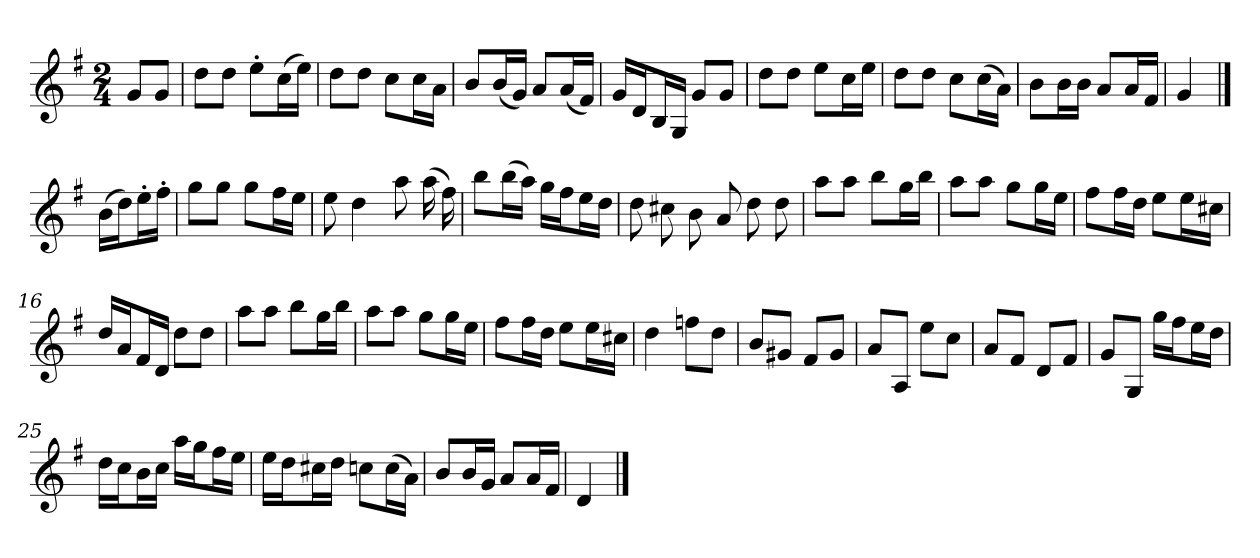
**kern
*part1
*staff1
*clefG2
*k[f#]
*G:
*M2/4
*MM120
=
8g/L
8g/J
=1
8dd\L
8dd\J
8ee'\L
(16cc\L
16ee\JJ)
=2
8dd\L
8dd\J
8cc\L
16cc\L
16a\JJ
=3
8b/L
(16b/L
16g/JJ)
8a/L
(16a/L
16f#/JJ)
=4
16g/LL
16d/J
16B/L
16G/JJ
8g/L
8g/J
=5
8dd\L
8dd\J
8ee\L
16cc\L
16ee\JJ
=6
8dd\L
8dd\J
8cc\L
(16cc\L
16a\JJ)
=7
8b\L
16b\L
16b\JJ
8a/L
16a/L
16f#/JJ
=8
4g
==
(16b\LL
16dd\J)
16ee'\L
16ff#'\JJ
=9
8gg\L
8gg\J
8gg\L
16ff#\L
16ee\JJ
=10
8ee
4dd
8aa
(16aa
16ff#)
=11
8bb\L
(16bb\L
16aa\JJ)
16gg\LL
16ff#\J
16ee\L
16dd\JJ
=12
8dd
8cc#X
8b
8a
8dd
8dd
=13
8aa\L
8aa\J
8bb\L
16gg\L
16bb\JJ
=14
8aa\L
8aa\J
8gg\L
16gg\L
16ee\JJ
=15
8ff#\L
16ff#\L
16dd\JJ
8ee\L
16ee\L
16cc#X\JJ
=16
16dd/LL
16a/J
16f#/L
16d/JJ
8dd\L
8dd\J
=17
8aa\L
8aa\J
8bb\L
16gg\L
16bb\JJ
=18
8aa\L
8aa\J
8gg\L
16gg\L
16ee\JJ
=19
8ff#\L
16ff#\L
16dd\JJ
8ee\L
16ee\L
16cc#X\JJ
=20
4dd
8ffn\L
8dd\J
=21
8b/L
8g#X/J
8f#/L
8g#/J
=22
8a/L
8A/J
8ee\L
8cc\J
=23
8a/L
8f#/J
8d/L
8f#/J
=24
8g/L
8G/J
16gg\LL
16ff#\J
16ee\L
16dd\JJ
=25
16dd\LL
16cc\J
16b\L
16cc\JJ
16aa\LL
16gg\J
16ff#\L
16ee\JJ
=26
16ee\LL
16dd\J
16cc#X\L
16dd\JJ
8ccn\L
(16cc\L
16a\JJ)
=27
8b/L
16b/L
16g/JJ
8a/L
16a/L
16f#/JJ
=28
4d
==
*-
